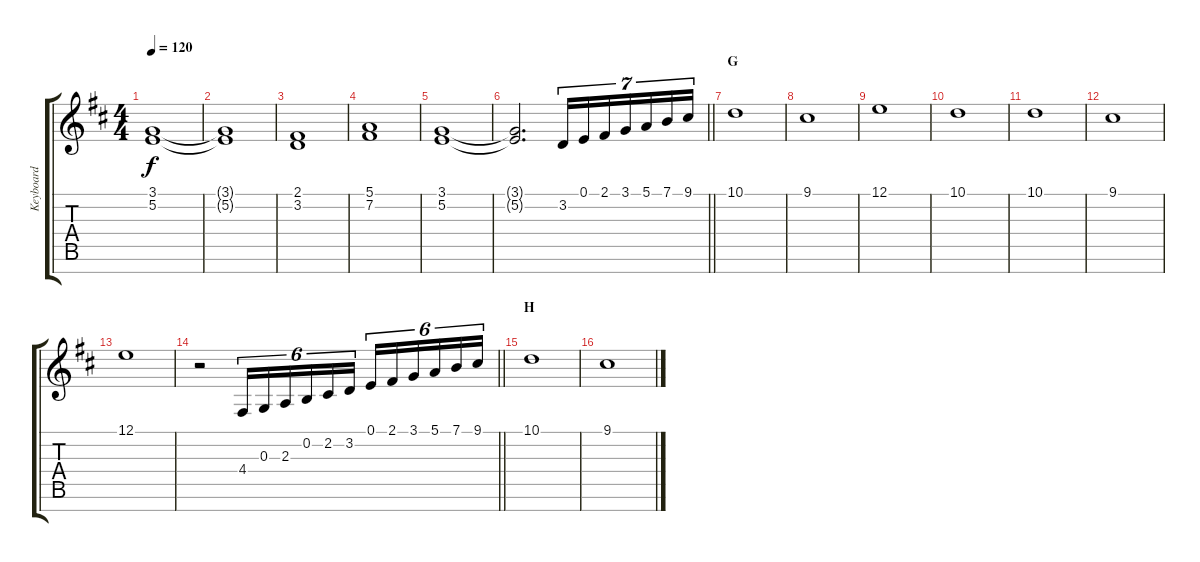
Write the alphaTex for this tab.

\track ("Keyboard" "Keyboard") {instrument stringensemble1}
\staff {score tabs}
\tuning (E4 B3 G3 D3 A2 E2 B1) {hide}
\ts (4 4)
\tempo 120
\clef g2
\ks d
(3.1 5.2).1{dy f} |
(3.1{t} 5.2{t}).1 |
(2.1 3.2).1 |
(5.1 7.2).1 |
(3.1 5.2).1 |
\barLineRight lightlight
(3.1{t} 5.2{t}).2{d} 3.2.16{tu (7 4) txt ""} 0.1.16{tu (7 4)} 2.1.16{tu (7 4)} 3.1.16{tu (7 4)} 5.1.16{tu (7 4)} 7.1.16{tu (7 4)} 9.1.16{tu (7 4)} |
\section ("" "G")
10.1.1 |
9.1.1 |
12.1.1 |
10.1.1 |
10.1.1 |
9.1.1 |
12.1.1 |
\barLineRight lightlight
r.2 4.4.16{tu (6 4)} 0.3.16{tu (6 4)} 2.3.16{tu (6 4)} 0.2.16{tu (6 4)} 2.2.16{tu (6 4)} 3.2.16{tu (6 4)} 0.1.16{tu (6 4)} 2.1.16{tu (6 4)} 3.1.16{tu (6 4)} 5.1.16{tu (6 4)} 7.1.16{tu (6 4)} 9.1.16{tu (6 4)} |
\section ("" "H")
10.1.1 |
9.1.1
